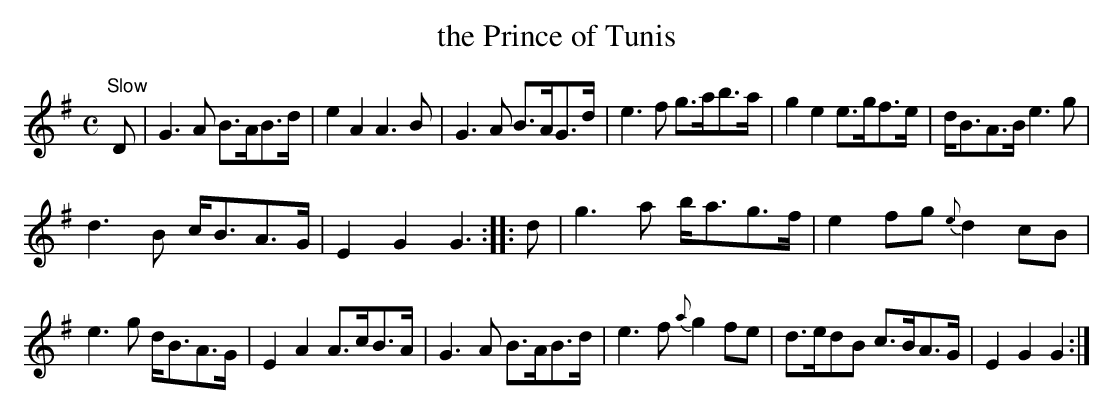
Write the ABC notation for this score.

X:1
T:the Prince of Tunis
M:C
K:G major
"Slow" D|\
G3A B>AB>d| e2A2 A3B| G3A B>AG>d| e3f g>ab>a|\
g2e2 e>gf>e| d<BA>B e3g|
d3B c<BA>G| E2G2 G3::\
d|\
g3a b<ag>f| e2fg {e}d2cB|
e3g d<BA>G| E2A2 A>cB>A|\
G3A B>AB>d| e3f {a}g2fe| d>edB c>BA>G| E2G2 G2:|
